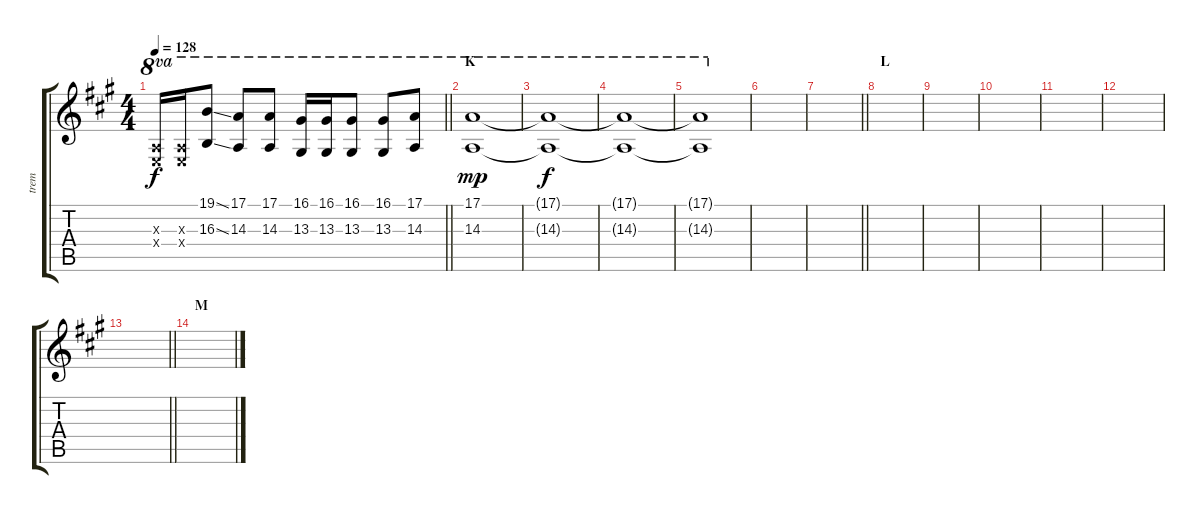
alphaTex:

\track ("trem" "trem") {instrument tremolostrings}
\staff {score tabs}
\tuning (E4 B3 G3 D3 A2 E2) {hide}
\ts (4 4)
\tempo 128
\clef g2
\barLineRight lightlight
\ks a
(14.3{x} 14.4{x}).16{ot 8va dy f} (14.3{x} 14.4{x}).16{ot 8va} (19.1{ss} 16.3{ss}).8{ot 8va} (17.1 14.3).8{ot 8va} (17.1 14.3).8{ot 8va} (16.1 13.3).16{ot 8va} (16.1 13.3).16{ot 8va} (16.1 13.3).8{ot 8va} (16.1 13.3).8{ot 8va} (17.1 14.3).8{ot 8va} |
\section ("" "K")
(17.1 14.3).1{ot 8va dy mp} |
(17.1{t} 14.3{t}).1{ot 8va dy f} |
(17.1{t} 14.3{t}).1{ot 8va} |
(17.1{t} 14.3{t}).1{ot 8va} |
|
\barLineRight lightlight
|
\section ("" "L")
|
|
|
|
|
\barLineRight lightlight
|
\section ("" "M")
